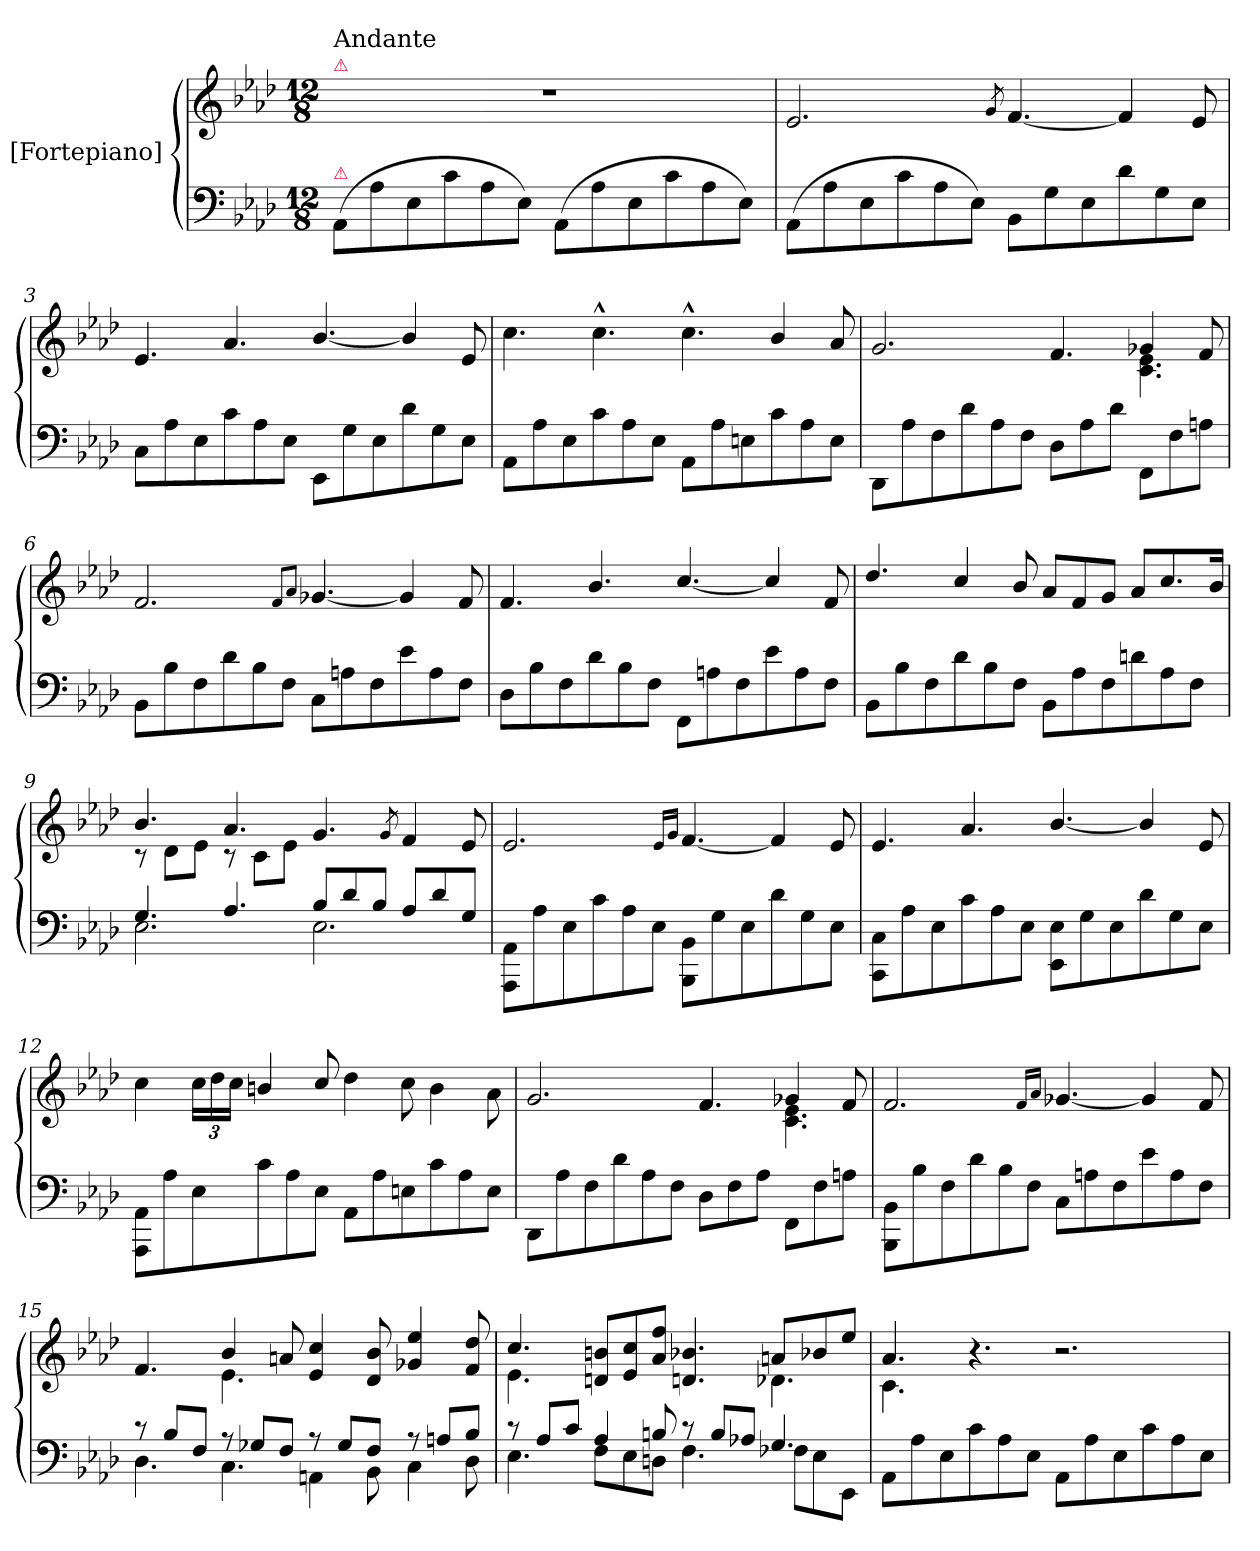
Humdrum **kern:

**kern	**kern
*part1	*part1
*staff2	*staff1
*I"[Fortepiano]	*
*clefF4	*clefG2
*k[b-e-a-d-]	*k[b-e-a-d-]
*M12/8	*M12/8
=1	=1
!	!LO:TX:a:color=crimson:t=⚠
!	!LO:TX:a:t=Andante
!LO:TX:a:color=crimson:t=⚠	!
(8AA-\L	1.r
8A-\	.
8E-\	.
8c\	.
8A-\	.
8E-\J)	.
(8AA-\L	.
8A-\	.
8E-\	.
8c\	.
8A-\	.
8E-\J)	.
=2	=2
(8AA-\L	2.e-/
8A-\	.
8E-\	.
8c\	.
8A-\	.
8E-\J)	.
.	8qg/
8BB-\L	[4.f/
8G\	.
8E-\	.
8d-\	4f/]
8G\	.
8E-\J	8e-/
=3	=3
8C\L	4.e-/
8A-\	.
8E-\	.
8c\	4.a-/
8A-\	.
8E-\J	.
8EE-\L	[4.b-/
8G\	.
8E-\	.
8d-\	4b-/]
8G\	.
8E-\J	8e-/
=4	=4
8AA-\L	4.cc\
8A-\	.
8E-\	.
8c\	4.cc^^\
8A-\	.
8E-\J	.
8AA-\L	4.cc^^\
8A-\	.
8En\	.
8c\	4b-/
8A-\	.
8E\J	8a-/
=5	=5
*	*^
8DD-\L	2.g/	2.ryy
8A-\	.	.
8F\	.	.
8d-\	.	.
8A-\	.	.
8F\J	.	.
8D-\L	4.f/	4.ryy
8A-\	.	.
8d-\J	.	.
8FF\L	4g-X/	4.c\ 4.e-\
8F\	.	.
8An\J	8f/	.
*	*v	*v
=6	=6
8BB-\L	2.f/
8B-\	.
8F\	.
8d-\	.
8B-\	.
8F\J	.
.	8qqf/L
.	8qqa-/J
8C\L	[4.g-X/
8An\	.
8F\	.
8e-\	4g-/]
8A\	.
8F\J	8f/
=7	=7
8D-\L	4.f/
8B-\	.
8F\	.
8d-\	4.b-/
8B-\	.
8F\J	.
8FF\L	[4.cc/
8An\	.
8F\	.
8e-\	4cc/]
8A\	.
8F\J	8f/
=8	=8
8BB-\L	4.dd-/
8B-\	.
8F\	.
8d-\	4cc/
8B-\	.
8F\J	8b-/
8BB-\L	8a-/L
8A-\	8f/
8F\	8g/J
8dn\	8a-/L
8A-\	8.cc/
8F\J	.
.	16b-/Jk
=9	=9
*^	*^
4.G/	2.E-\	4.b-/	8r
.	.	.	8d-\L
.	.	.	8e-\J
4.A-/	.	4.a-/	8r
.	.	.	8c\L
.	.	.	8e-\J
8B-/L	2.E-\	4.g/	4ryy
8d-/	.	.	.
8B-/J	.	.	2ryy
.	.	8qg/	.
8A-/L	.	4f/	.
8d-/	.	.	.
8G/J	.	8e-/	.
*v	*v	*	*
*	*v	*v
=10	=10
8AAA-\ 8AA-\L	2.e-/
8A-\	.
8E-\	.
8c\	.
8A-\	.
8E-\J	.
.	16qqe-/LL
.	16qqg/JJ
8BBB-\ 8BB-\L	[4.f/
8G\	.
8E-\	.
8d-\	4f/]
8G\	.
8E-\J	8e-/
=11	=11
8CC\ 8C\L	4.e-/
8A-\	.
8E-\	.
8c\	4.a-/
8A-\	.
8E-\J	.
8EE-\ 8E-\L	[4.b-/
8G\	.
8E-\	.
8d-\	4b-/]
8G\	.
8E-\J	8e-/
=12	=12
8AAA-\ 8AA-\L	4cc\
8A-\	.
8E-\	24cc\LL
.	24dd-\
.	24cc\JJ
8c\	4bn/
8A-\	.
8E-\J	8cc/
8AA-\L	4dd-\
8A-\	.
8En\	8cc\
8c\	4b\
8A-\	.
8E\J	8a-\
=13	=13
*	*^
8DD-\L	2.g/	2.ryy
8A-\	.	.
8F\	.	.
8d-\	.	.
8A-\	.	.
8F\J	.	.
8D-\L	4.f/	4.ryy
8F\	.	.
8A-\J	.	.
8FF\L	4g-X/	4.c\ 4.e-\
8F\	.	.
8An\J	8f/	.
*	*v	*v
=14	=14
8BBB-\ 8BB-\L	2.f/
8B-\	.
8F\	.
8d-\	.
8B-\	.
8F\J	.
.	16qqf/LL
.	16qqa-/JJ
8C\L	[4.g-X/
8An\	.
8F\	.
8e-\	4g-/]
8A\	.
8F\J	8f/
=15	=15
*^	*^
8r	4.D-\	4.f/	4.ryy
8B-/L	.	.	.
8F/J	.	.	.
8r	4.C\	4b-/	4.e-\
8G-X/L	.	.	.
8F/J	.	8an/	.
8r	4AAn\	4e-/ 4cc/	2.ryy
8G-/L	.	.	.
8F/J	8BB-\	8d-/ 8b-/	.
8r	4C\	4g-X/ 4ee-/	.
8An/L	.	.	.
8B-/J	8D-\	8f/ 8dd-/	.
=16	=16	=16	=16
8r	4.E-\	4.cc/	4.e-\
8A-/L	.	.	.
8c/J	.	.	.
4A-/	8F\L	8dn/ 8bn/L	4.ryy
.	8E-\	8e-/ 8cc/	.
8Bn/	8Dn\J	8a-/ 8ff/J	.
8r	4.F\	4.dn/ 4.b-X/	4.ryy
8B/L	.	.	.
8A-X/J	.	.	.
4.G/	8F-X\L	8an/L	4.d-X\
.	8E-\	8b-X/	.
.	8EE-\J	8ee-/J	.
*v	*v	*	*
=17	=17	=17
8AA-\L	4.a-/	4.c\
8A-\	.	.
8E-\	.	.
8c\	4.r	4.ryy
8A-\	.	.
8E-\J	.	.
8AA-\L	2.r	4.ryy
8A-\	.	.
8E-\	.	.
8c\	.	4.ryy
8A-\	.	.
8E-\J	.	.
*	*v	*v
=	=
*-	*-
